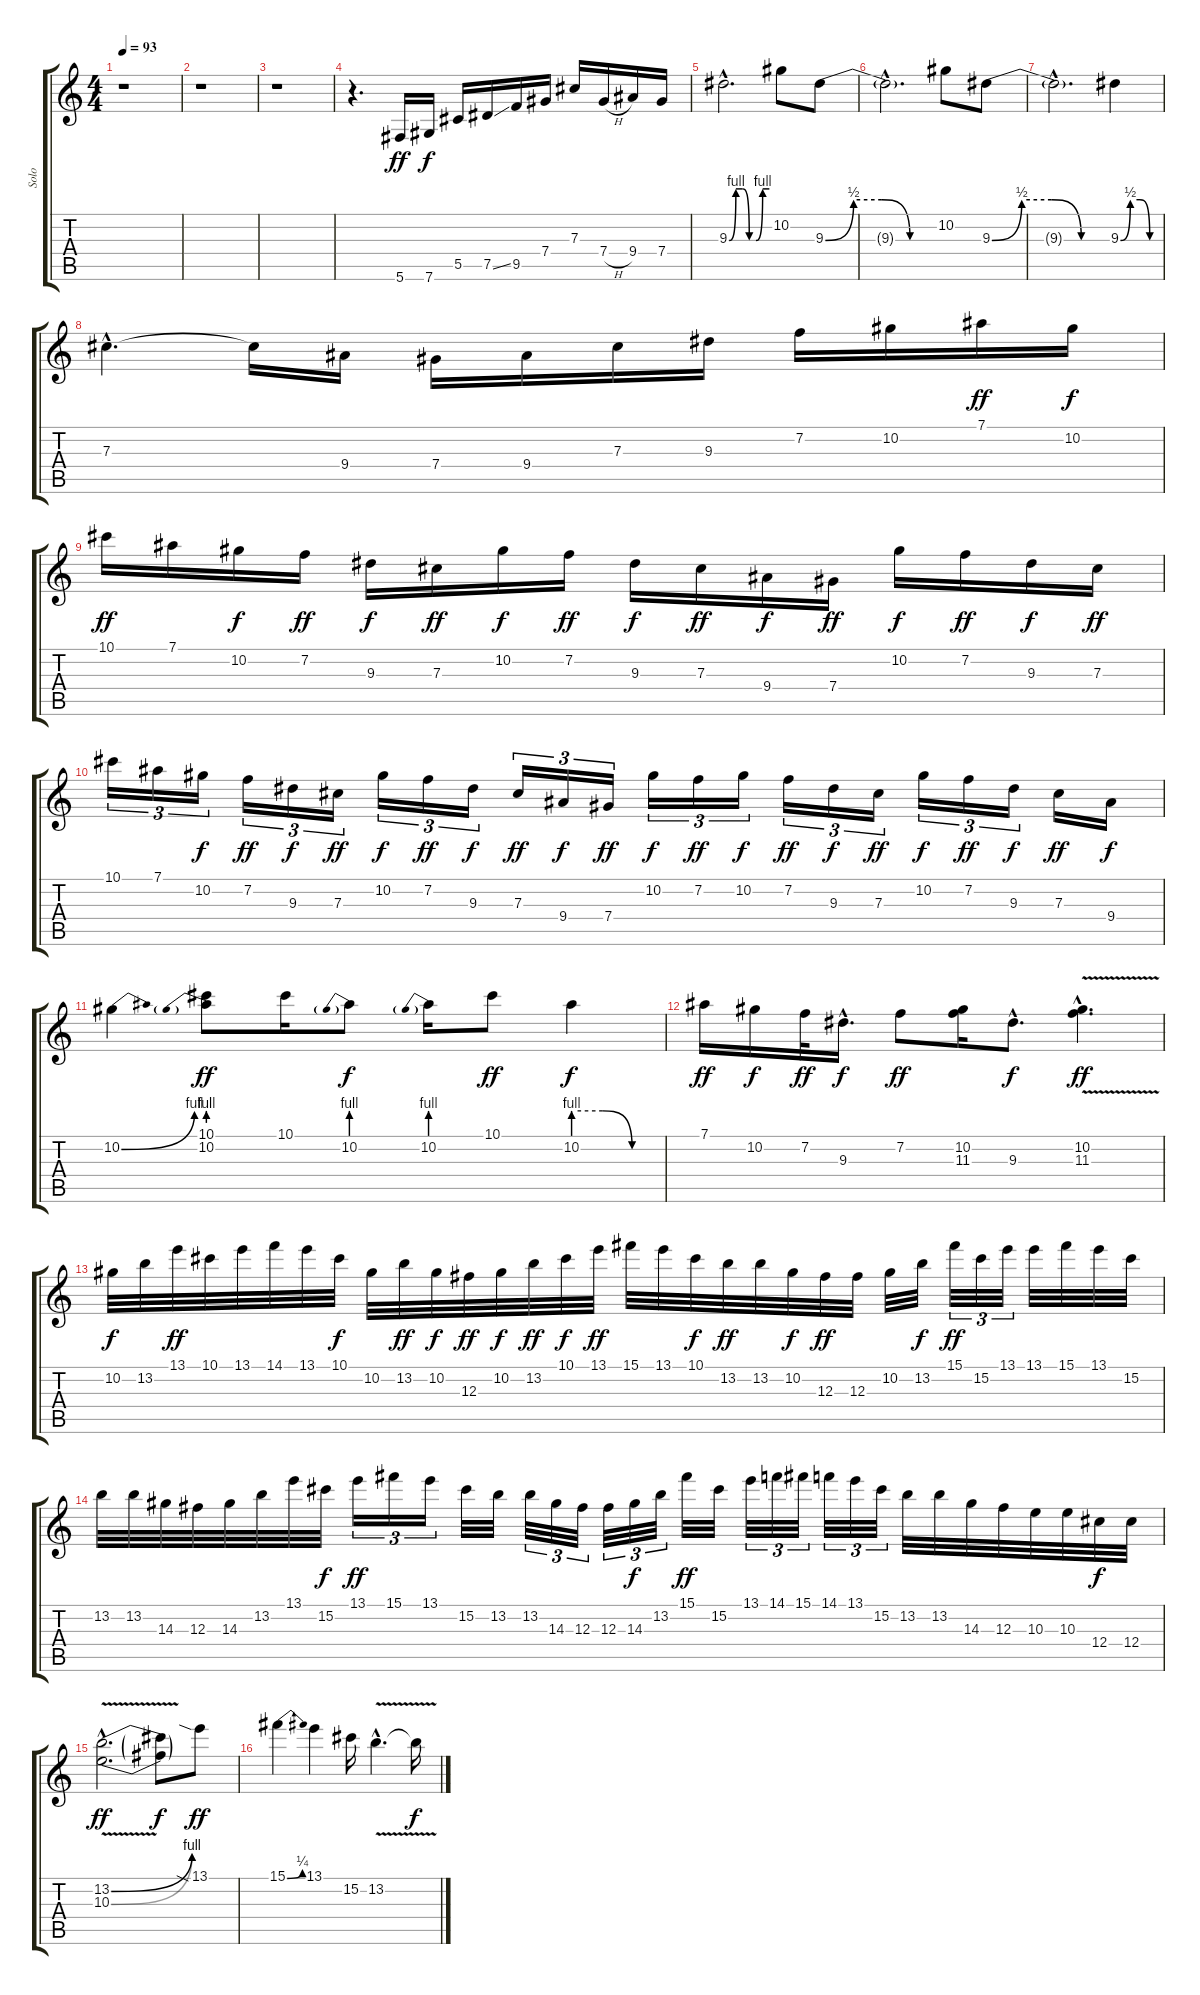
\track ("Solo" "Solo") {instrument overdrivenguitar}
\staff {score tabs}
\tuning (Eb4 Bb3 Gb3 Db3 Ab2 Db2) {hide}
\ts (4 4)
\tempo 93
\clef g2
\ks c
r.1{dy ff} |
r.1 |
r.1 |
r.4{d} 5.6.16 7.6.16{dy f} 5.5.16 7.5{ss}.16 9.5.16 7.4.16 7.3.16 7.4{h}.16 9.4.16 7.4.16 |
9.3{be (custom 0 0 10 4 20 4 30 0 40 0 50 4 60 4) hac}.2{d} 10.2.8 9.3{be (custom 0 0 15 2 30 2 45 0 60 0)}.8 |
9.3{hac t}.2{d} 10.2.8 9.3{be (custom 0 0 15 2 30 2 45 0 60 0)}.8 |
9.3{hac t}.2{d} 9.3{be (custom 0 0 15 2 30 2 45 0 60 0)}.4 |
7.3{hac}.4{d} 7.3{t}.16 9.4.16 7.4.16 9.4.16 7.3.16 9.3.16 7.2.16 10.2.16 7.1.16{dy ff} 10.2.16{dy f} |
10.1.16{dy ff} 7.1.16 10.2.16{dy f} 7.2.16{dy ff} 9.3.16{dy f} 7.3.16{dy ff} 10.2.16{dy f} 7.2.16{dy ff} 9.3.16{dy f} 7.3.16{dy ff} 9.4.16{dy f} 7.4.16{dy ff} 10.2.16{dy f} 7.2.16{dy ff} 9.3.16{dy f} 7.3.16{dy ff} |
10.1.16{tu (3 2)} 7.1.16{tu (3 2)} 10.2.16{tu (3 2) dy f} 7.2.16{tu (3 2) dy ff} 9.3.16{tu (3 2) dy f} 7.3.16{tu (3 2) dy ff} 10.2.16{tu (3 2) dy f} 7.2.16{tu (3 2) dy ff} 9.3.16{tu (3 2) dy f} 7.3.16{tu (3 2) dy ff} 9.4.16{tu (3 2) dy f} 7.4.16{tu (3 2) dy ff} 10.2.16{tu (3 2) dy f} 7.2.16{tu (3 2) dy ff} 10.2.16{tu (3 2) dy f} 7.2.16{tu (3 2) dy ff} 9.3.16{tu (3 2) dy f} 7.3.16{tu (3 2) dy ff} 10.2.16{tu (3 2) dy f} 7.2.16{tu (3 2) dy ff} 9.3.16{tu (3 2) dy f} 7.3.16{dy ff} 9.4.16{dy f} |
10.2{be (bend 0 0 60 4)}.4 (10.1 10.2{be (prebend 0 4 60 4)}).8{dy ff} 10.1.16 10.2{be (prebend 0 4 60 4)}.8{dy f} 10.2{be (prebend 0 4 60 4)}.16 10.1.8{dy ff} 10.2{be (custom 0 4 20 4 40 0 60 0)}.4{dy f} |
7.1.16{dy ff} 10.2.16{dy f} 7.2.32{dy ff} 9.3{hac}.16{d dy f} 7.2.8{dy ff} (10.2 11.3).16 9.3{hac}.8{d dy f} (10.2{v hac} 11.3{v hac}).4{d dy ff} |
10.2.32{dy f} 13.2.32 13.1.32{dy ff} 10.1.32 13.1.32 14.1.32 13.1.32 10.1.32{dy f} 10.2.32 13.2.32{dy ff} 10.2.32{dy f} 12.3.32{dy ff} 10.2.32{dy f} 13.2.32{dy ff} 10.1.32{dy f} 13.1.32{dy ff} 15.1.32 13.1.32 10.1.32{dy f} 13.2.32{dy ff} 13.2.32 10.2.32{dy f} 12.3.32{dy ff} 12.3.32 10.2.32 13.2.32{dy f} 15.1.32{tu (3 2) dy ff} 15.2.32{tu (3 2)} 13.1.32{tu (3 2)} 13.1.32 15.1.32 13.1.32 15.2.32 |
13.2.32 13.2.32 14.3.32 12.3.32 14.3.32 13.2.32 13.1.32 15.2.32{dy f} 13.1.16{tu (3 2) dy ff} 15.1.16{tu (3 2)} 13.1.16{tu (3 2)} 15.2.32 13.2.32 13.2.32{tu (3 2)} 14.3.32{tu (3 2)} 12.3.32{tu (3 2)} 12.3.32{tu (3 2)} 14.3.32{tu (3 2) dy f} 13.2.32{tu (3 2)} 15.1.32{dy ff} 15.2.32 13.1.32{tu (3 2)} 14.1.32{tu (3 2)} 15.1.32{tu (3 2)} 14.1.32{tu (3 2)} 13.1.32{tu (3 2)} 15.2.32{tu (3 2)} 13.2.32 13.2.32 14.3.32 12.3.32 10.3.32 10.3.32 12.4.32{dy f} 12.4.32 |
(13.2{be (bend 0 0 60 4) v hac} 10.3{be (bend 0 0 60 4) v hac}).2{d dy ff} (13.2{t} 10.3{t}).8{dy f} 13.1{sia}.8{dy ff} |
15.1{be (bend 0 0 60 1)}.4 13.1.4 15.2.16 13.2{v hac}.4{d} 13.2{t}.16{dy f}
